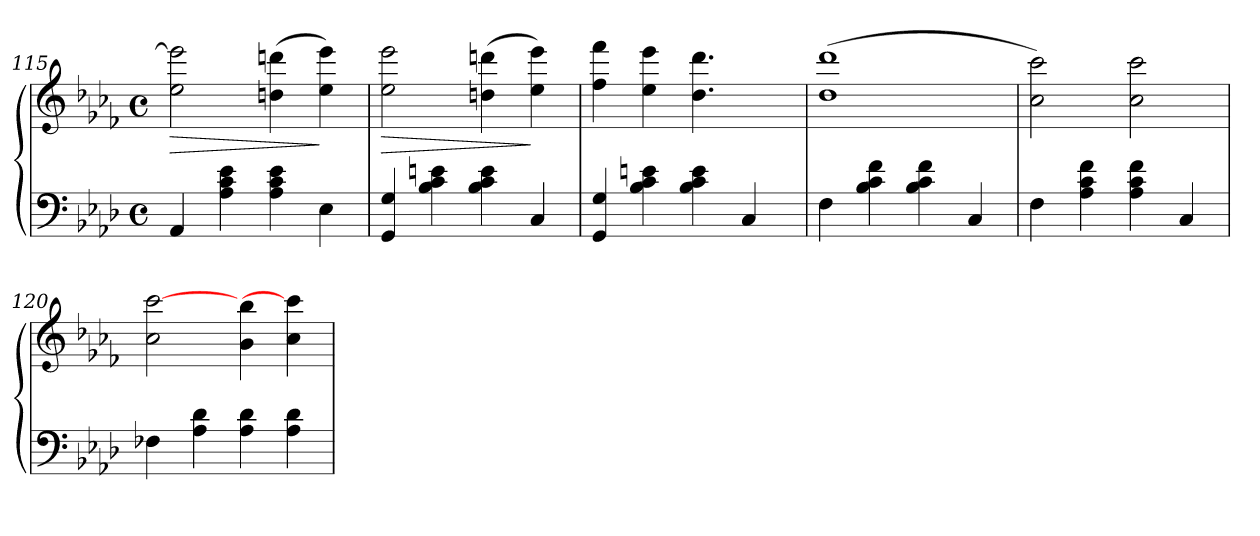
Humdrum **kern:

**kern	**kern	**dynam
*part1	*part1	*part1
*staff2	*staff1	*staff1/2
*clefF4	*clefG3	*
*k[b-e-a-d-]	*k[b-e-a-d-]	*
*M4/4	*M4/4	*
*met(c)	*met(c)	*
=115	=115	=115
!	!	!LO:HP:b
4AA-/	2cc\ 2ccc\]	>
4A-\ 4c\ 4e-\	.	.
4A-\ 4c\ 4e-\	(>4bn\ 4bbn\	.
4E-\	4cc\ 4ccc\)	]
!!LO:LB:g=z
=116	=116	=116
!	!	!LO:HP:b
4GG/ 4G/	2cc\ 2ccc\	>
4B-\ 4c\ 4en\	.	.
4B-\ 4c\ 4e\	(>4bn\ 4bbn\	.
4C/	4cc\ 4ccc\)	]
=117	=117	=117
4GG/ 4G/	4dd-\ 4ddd-\	.
4B-\ 4c\ 4en\	4cc\ 4ccc\	.
4B-\ 4c\ 4e\	4.b-\ 4.bb-\	.
4C/	.	.
.	8ryy	.
=118	=118	=118
*	*^	*
4F\	(>1bb-	1b-	.
4B-\ 4c\ 4f\	.	.	.
4B-\ 4c\ 4f\	.	.	.
4C/	.	.	.
*	*v	*v	*
=119	=119	=119
4F\	2a-\ 2aa-\)	.
4A-\ 4c\ 4f\	.	.
4A-\ 4c\ 4f\	2a-\ 2aa-\	.
4C/	.	.
=120	=120	=120
4F-X\	2a-\ [>2aa-\	.
4A-\ 4d-\	.	.
4A-\ 4d-\	4g\ 4gg\	.
4A-\ 4d-\	4a-\ 4aa-\]	.
=	=	=
*-	*-	*-
